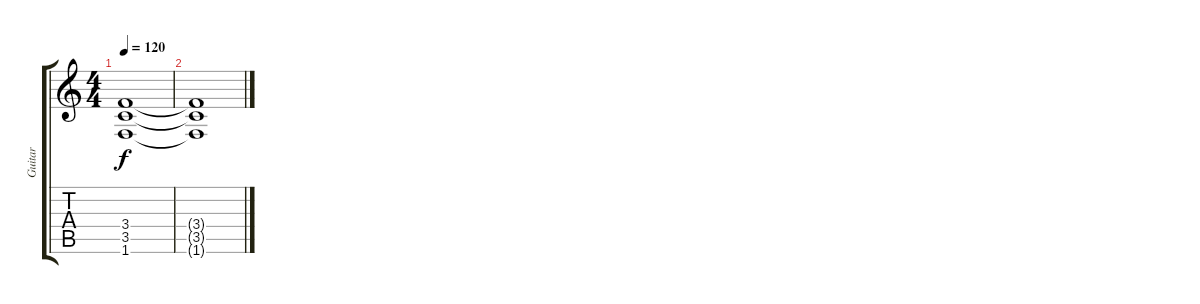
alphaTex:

\track ("Guitar" "Guitar") {instrument distortionguitar}
\staff {score tabs}
\tuning (E4 B3 G3 D3 A2 E2) {hide}
\ts (4 4)
\tempo 120
\clef g2
\ks c
(3.4{t} 3.5{t} 1.6{t}).1{dy f} |
(3.4{t} 3.5{t} 1.6{t}).1
